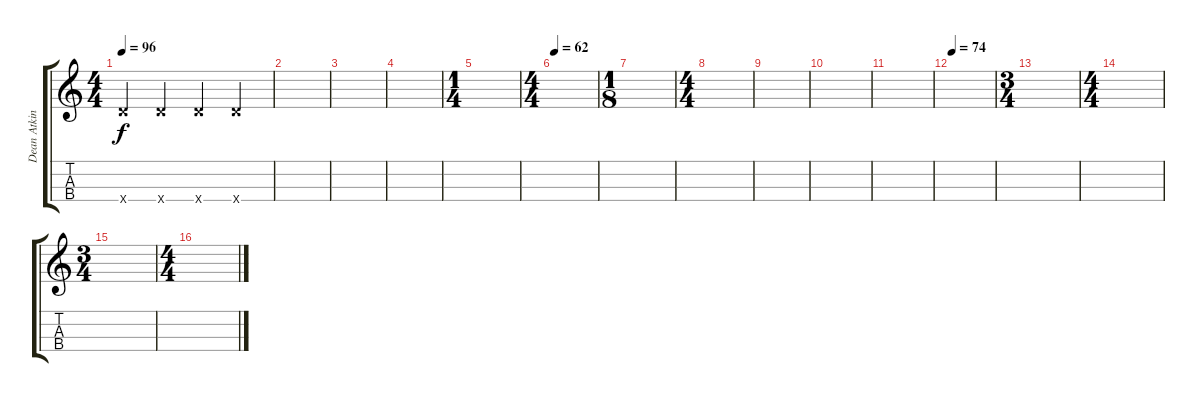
\track ("Dean Atkinson---Vocals" "Dean Atkin") {instrument fretlessbass}
\staff {score tabs}
\tuning (E4 B3 G3 D3) {hide}
\ts (4 4)
\tempo 96
\clef g2
\ks c
0.4{x}.4{dy f instrument fretlessbass} 0.4{x}.4 0.4{x}.4 0.4{x}.4 |
|
|
|
\ts (1 4)
|
\ts (4 4)
\tempo 62
|
\ts (1 8)
|
\ts (4 4)
|
|
|
|
\tempo 74
|
\ts (3 4)
|
\ts (4 4)
|
\ts (3 4)
|
\ts (4 4)
